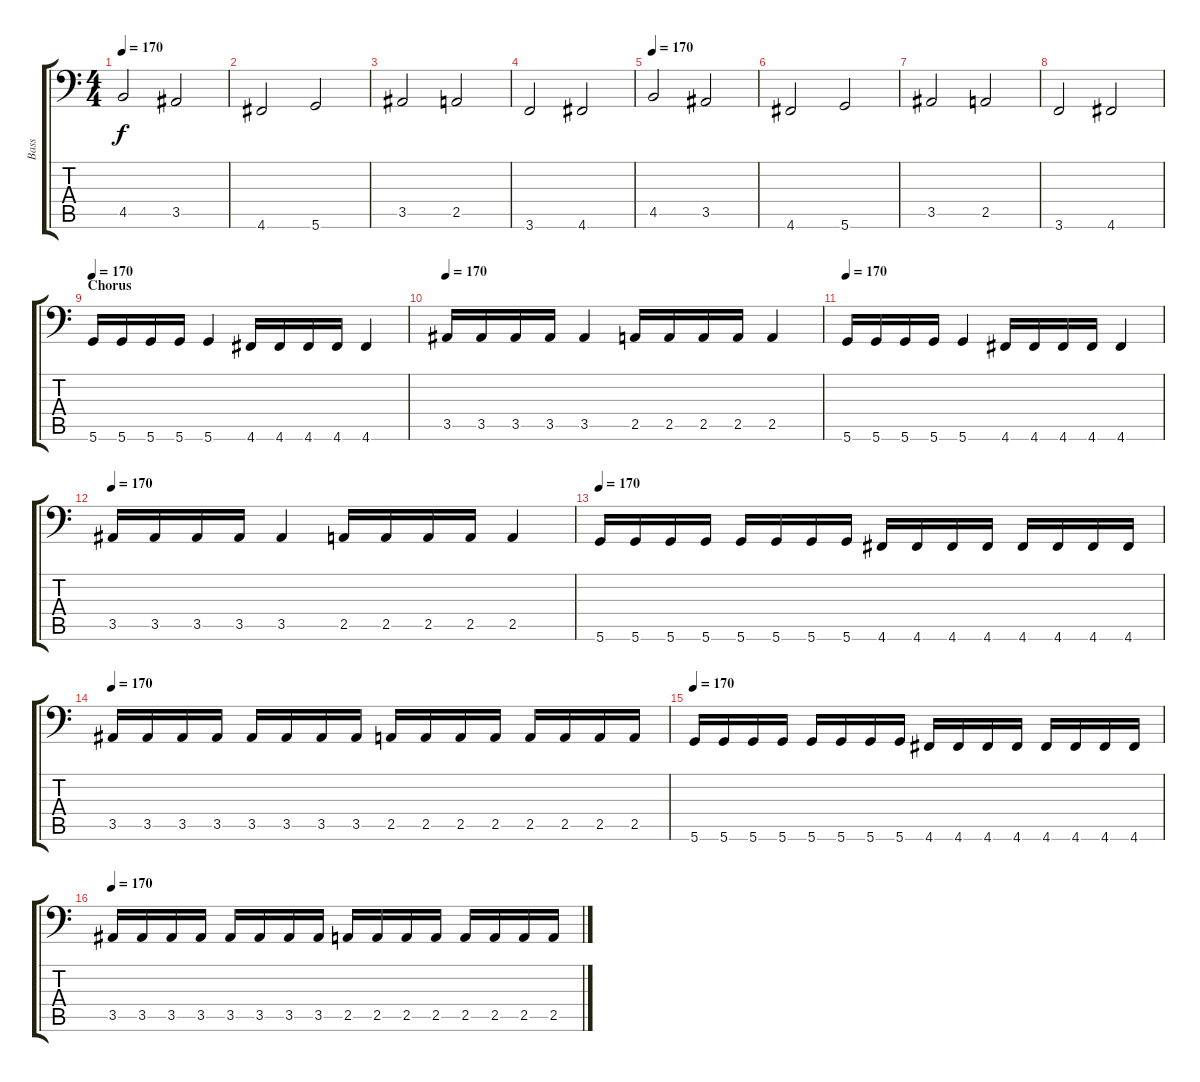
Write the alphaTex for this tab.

\track ("Bass" "Bass") {instrument electricbasspick}
\staff {score tabs}
\tuning (D3 A2 F2 C2 G1 D1) {hide}
\ts (4 4)
\tempo 170
\clef f4
\ks c
4.5.2{dy f} 3.5.2 |
4.6.2 5.6.2 |
3.5.2 2.5.2 |
3.6.2 4.6.2 |
\tempo 170
4.5.2 3.5.2 |
4.6.2 5.6.2 |
3.5.2 2.5.2 |
3.6.2 4.6.2 |
\section ("" "Chorus")
\tempo 170
5.6.16 5.6.16 5.6.16 5.6.16 5.6.4 4.6.16 4.6.16 4.6.16 4.6.16 4.6.4 |
\tempo 170
3.5.16 3.5.16 3.5.16 3.5.16 3.5.4 2.5.16 2.5.16 2.5.16 2.5.16 2.5.4 |
\tempo 170
5.6.16 5.6.16 5.6.16 5.6.16 5.6.4 4.6.16 4.6.16 4.6.16 4.6.16 4.6.4 |
\tempo 170
3.5.16 3.5.16 3.5.16 3.5.16 3.5.4 2.5.16 2.5.16 2.5.16 2.5.16 2.5.4 |
\tempo 170
5.6.16 5.6.16 5.6.16 5.6.16 5.6.16 5.6.16 5.6.16 5.6.16 4.6.16 4.6.16 4.6.16 4.6.16 4.6.16 4.6.16 4.6.16 4.6.16 |
\tempo 170
3.5.16 3.5.16 3.5.16 3.5.16 3.5.16 3.5.16 3.5.16 3.5.16 2.5.16 2.5.16 2.5.16 2.5.16 2.5.16 2.5.16 2.5.16 2.5.16 |
\tempo 170
5.6.16 5.6.16 5.6.16 5.6.16 5.6.16 5.6.16 5.6.16 5.6.16 4.6.16 4.6.16 4.6.16 4.6.16 4.6.16 4.6.16 4.6.16 4.6.16 |
\tempo 170
3.5.16 3.5.16 3.5.16 3.5.16 3.5.16 3.5.16 3.5.16 3.5.16 2.5.16 2.5.16 2.5.16 2.5.16 2.5.16 2.5.16 2.5.16 2.5.16
